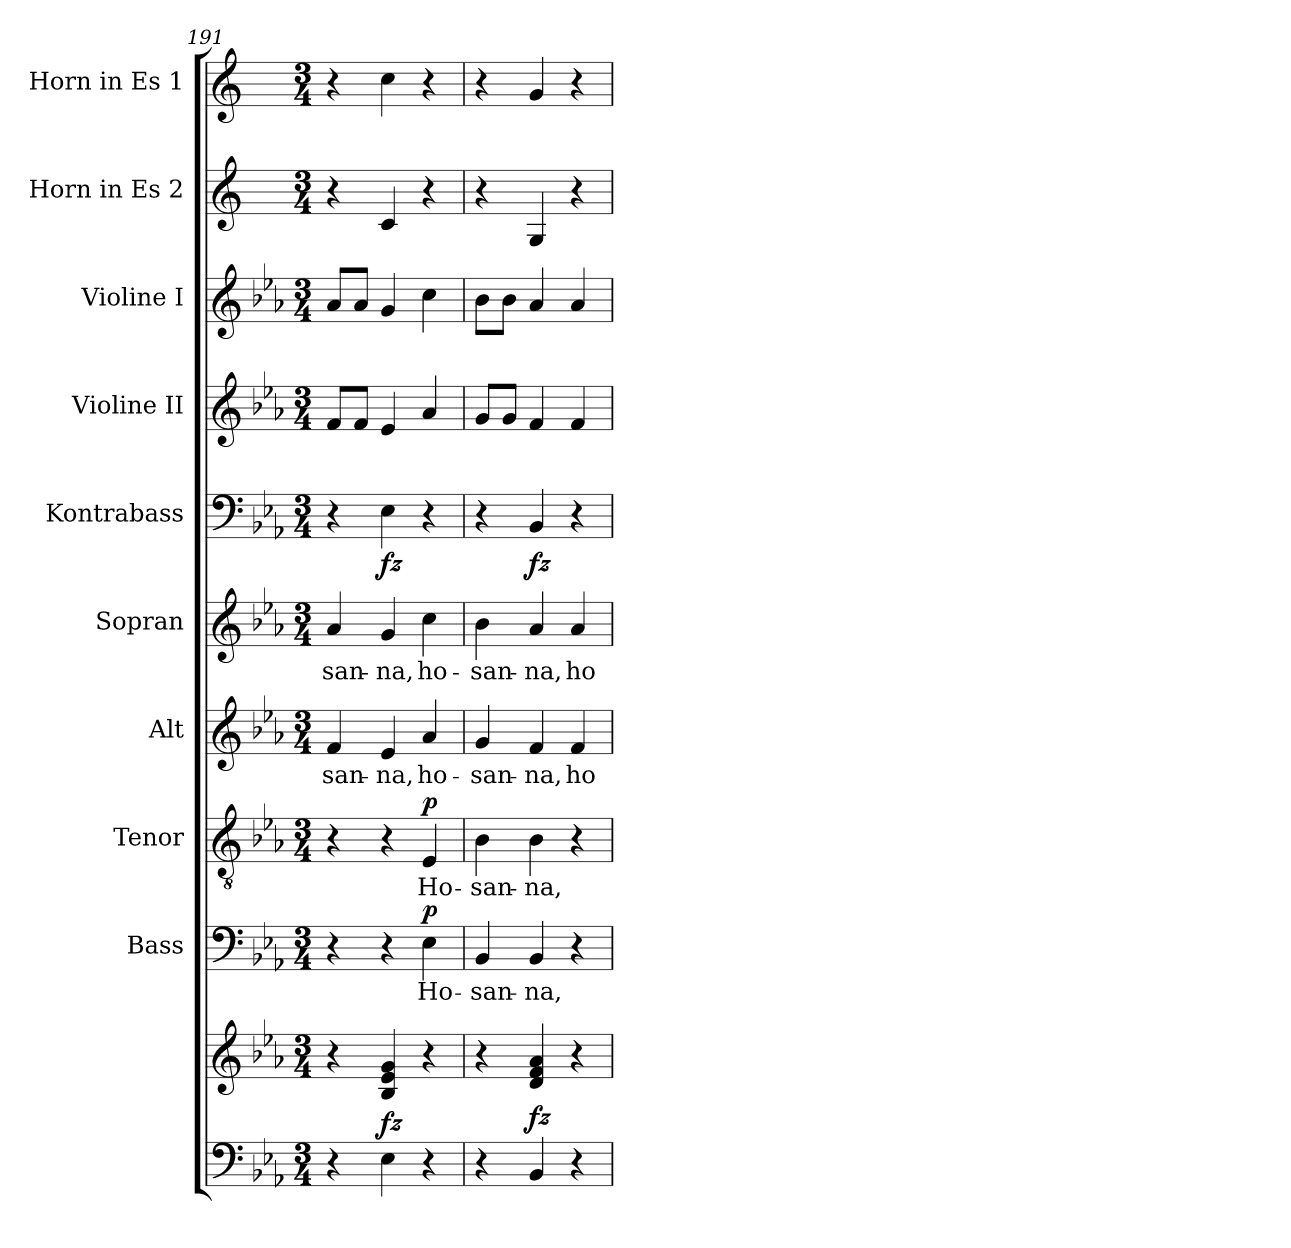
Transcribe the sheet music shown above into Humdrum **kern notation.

**kern	**kern	**dynam	**kern	**text	**dynam	**kern	**text	**dynam	**kern	**text	**kern	**text	**kern	**dynam	**kern	**kern	**kern	**kern
*part10	*part10	*part10	*part9	*part9	*part9	*part8	*part8	*part8	*part7	*part7	*part6	*part6	*part5	*part5	*part4	*part3	*part2	*part1
*staff11	*staff10	*staff10/11	*staff9	*staff9	*staff9	*staff8	*staff8	*staff8	*staff7	*staff7	*staff6	*staff6	*staff5	*staff5	*staff4	*staff3	*staff2	*staff1
*	*	*	*I"Bass	*	*	*I"Tenor	*	*	*I"Alt	*	*I"Sopran	*	*I"Kontrabass	*	*I"Violine II	*I"Violine I	*I"Horn in Es 2	*I"Horn in Es 1
*	*	*	*I'B.	*	*	*I'T.	*	*	*I'A.	*	*I'S.	*	*I'Kb.	*	*I'Vl. II	*I'Vl. I	*I'Hr. Es 2	*I'Hr. Es 1
*clefF4	*clefG2	*	*clefF4	*	*	*clefGv2	*	*	*clefG2	*	*clefG2	*	*clefF4	*	*clefG2	*clefG2	*clefG2	*clefG2
*	*	*	*	*	*	*	*	*	*	*	*	*	*ITrd7c12	*	*	*	*ITrd5c9	*ITrd5c9
*k[b-e-a-]	*k[b-e-a-]	*	*k[b-e-a-]	*	*	*k[b-e-a-]	*	*	*k[b-e-a-]	*	*k[b-e-a-]	*	*k[b-e-a-]	*	*k[b-e-a-]	*k[b-e-a-]	*k[b-e-a-]	*k[b-e-a-]
*E-:	*E-:	*	*E-:	*	*	*E-:	*	*	*E-:	*	*E-:	*	*E-:	*	*E-:	*E-:	*E-:	*E-:
*M3/4	*M3/4	*	*M3/4	*	*	*M3/4	*	*	*M3/4	*	*M3/4	*	*M3/4	*	*M3/4	*M3/4	*M3/4	*M3/4
=191	=191	=191	=191	=191	=191	=191	=191	=191	=191	=191	=191	=191	=191	=191	=191	=191	=191	=191
!	!	!	!	!	!	!	!	!	!	!LO:LY:b	!	!LO:LY:b	!	!	!	!	!	!
4r	4r	.	4r	.	.	4r	.	.	4f/	-san-	4a-/	-san-	4r	.	8f/L	8a-/L	4r	4r
.	.	.	.	.	.	.	.	.	.	.	.	.	.	.	8f/J	8a-/J	.	.
!	!	!LO:DY:a=2	!	!	!	!	!	!	!	!LO:LY:b	!	!LO:LY:b	!	!LO:DY:b	!	!	!	!
4E-\	4B-/ 4e-/ 4g/	fz	4r	.	.	4r	.	.	4e-/	-na,	4g/	-na,	4EE-\	fz	4e-/	4g/	4E-/	4e-\
!	!	!	!	!LO:LY:b	!LO:DY:a	!	!LO:LY:b	!LO:DY:a	!	!LO:LY:b	!	!LO:LY:b	!	!	!	!	!	!
4r	4r	.	4E-\	Ho-	p	4E-/	Ho-	p	4a-/	ho-	4cc\	ho-	4r	.	4a-/	4cc\	4r	4r
=192	=192	=192	=192	=192	=192	=192	=192	=192	=192	=192	=192	=192	=192	=192	=192	=192	=192	=192
!	!	!	!	!LO:LY:b	!	!	!LO:LY:b	!	!	!LO:LY:b	!	!LO:LY:b	!	!	!	!	!	!
4r	4r	.	4BB-/	-san-	.	4B-\	-san-	.	4g/	-san-	4b-\	-san-	4r	.	8g/L	8b-\L	4r	4r
.	.	.	.	.	.	.	.	.	.	.	.	.	.	.	8g/J	8b-\J	.	.
!	!	!LO:DY:a=2	!	!LO:LY:b	!	!	!LO:LY:b	!	!	!LO:LY:b	!	!LO:LY:b	!	!LO:DY:b	!	!	!	!
4BB-/	4d/ 4f/ 4a-/	fz	4BB-/	-na,	.	4B-\	-na,	.	4f/	-na,	4a-/	-na,	4BBB-/	fz	4f/	4a-/	4BB-/	4B-/
!	!	!	!	!	!	!	!	!	!	!LO:LY:b	!	!LO:LY:b	!	!	!	!	!	!
4r	4r	.	4r	.	.	4r	.	.	4f/	ho-	4a-/	ho-	4r	.	4f/	4a-/	4r	4r
=	=	=	=	=	=	=	=	=	=	=	=	=	=	=	=	=	=	=
*-	*-	*-	*-	*-	*-	*-	*-	*-	*-	*-	*-	*-	*-	*-	*-	*-	*-	*-
